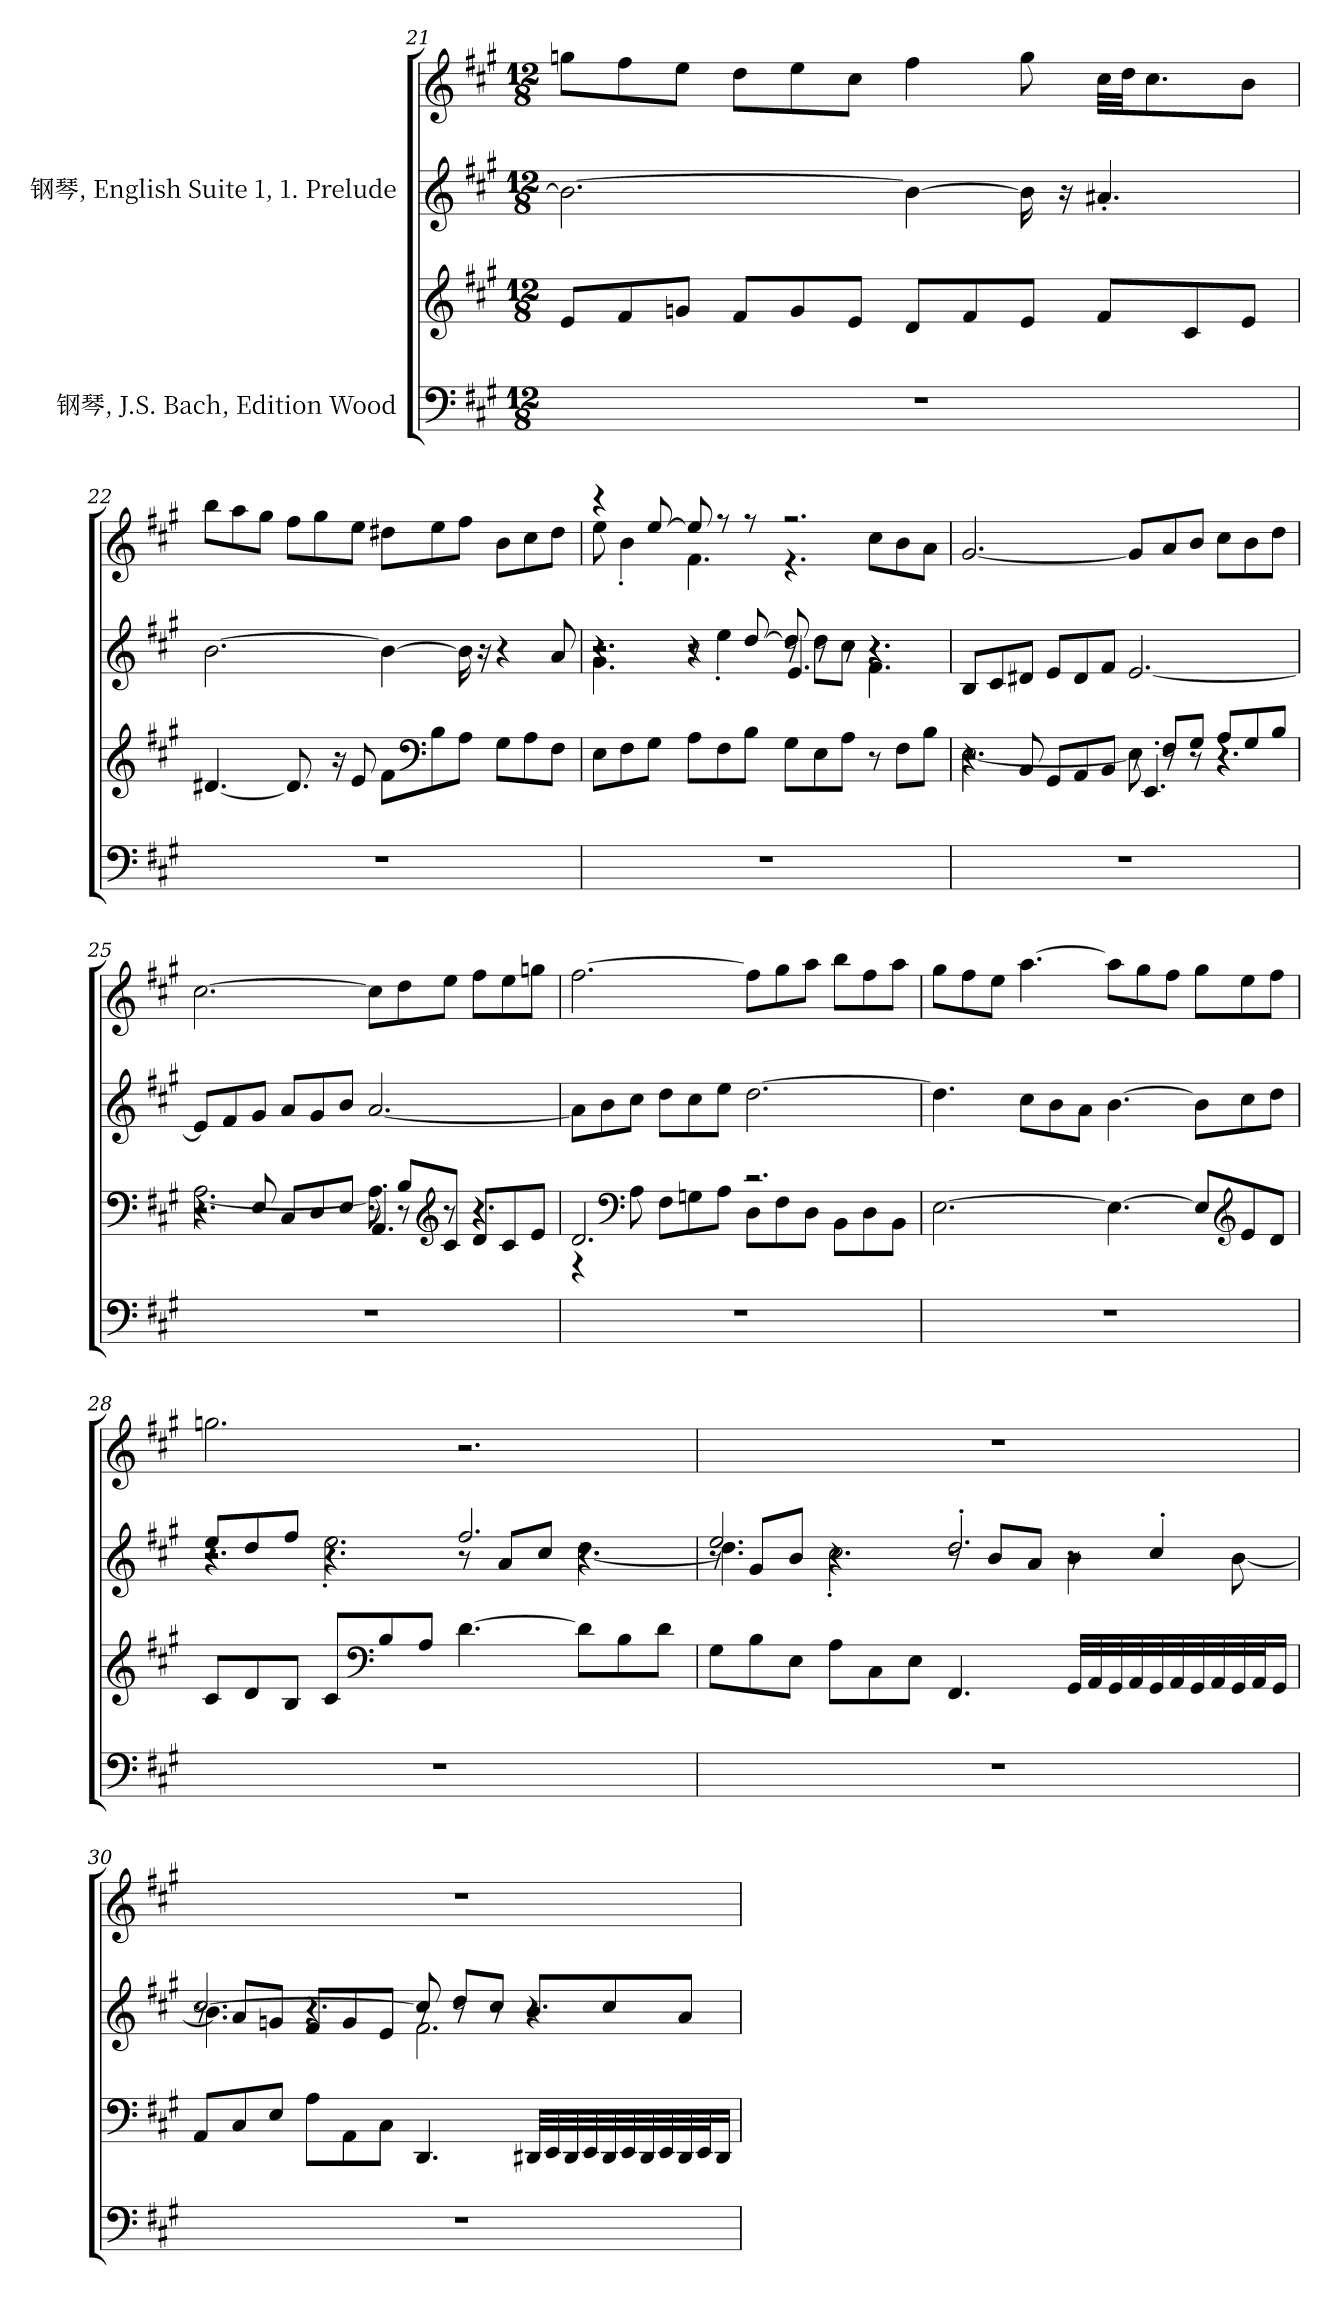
**kern	**kern	**kern	**kern
*part2	*part2	*part1	*part1
*staff4	*staff3	*staff2	*staff1
*I"钢琴, J.S. Bach, Edition Wood	*	*I"钢琴, English Suite 1, 1. Prelude	*
*clefF4	*clefG2	*clefG2	*clefG2
*k[f#c#g#]	*k[f#c#g#]	*k[f#c#g#]	*k[f#c#g#]
*M12/8	*M12/8	*M12/8	*M12/8
=21	=21	=21	=21
1.r	8e/L	2.b\_	8ggn\L
.	8f#/	.	8ff#\
.	8gn/J	.	8ee\J
.	8f#/L	.	8dd\L
.	8g/	.	8ee\
.	8e/J	.	8cc#\J
.	8d/L	4b\_	4ff#\
.	8f#/	.	.
.	8e/J	16b\]	8gg\
.	.	16r	.
.	8f#/L	4.a#X'/	32cc#\LLL
.	.	.	32dd\JJ
.	.	.	8.cc#\
.	8c#/	.	.
.	8e/J	.	8b\J
!!LO:LB:g=z
=22	=22	=22	=22
1.r	[4.d#X/	[2.b\	8bb\L
.	.	.	8aa\
.	.	.	8gg#\J
.	8.d#/]	.	8ff#\L
.	.	.	8gg#\
.	16r	.	.
.	8e/	.	8ee\J
.	8f#\L	4b\_	8dd#X\L
*	*clefF4	*	*
.	8B\	.	8ee\
.	8A\J	16b\]	8ff#\J
.	.	16r	.
.	8G#\L	4r	8b\L
.	8A\	.	8cc#\
.	8F#\J	8a/	8dd#\J
=23	=23	=23	=23
*	*	*^	*^
*	*	*	*^	*	*
1.r	8E\L	4.r	4.g#\	2.r	4r	8ee\
.	8F#\	.	.	.	.	4b'\
.	8G#\J	.	.	.	[8ee/	.
.	8A\L	4r	8r	.	8ee/]	4.f#\
.	8F#\	.	4ee'\	.	8r	.
.	8B\J	[8dd/	.	.	8r	.
.	8G#\L	8dd/]	8r	4.e/	2.r	4.r
.	8E\	8r	8dd\L	.	.	.
.	8A\J	8r	8cc#\J	.	.	.
.	8r	4.r	4.f#\	4.r	.	8cc#\L
.	8F#\L	.	.	.	.	8b\
.	8B\J	.	.	.	.	8a\J
*	*	*v	*v	*v	*	*
*	*	*	*v	*v
!!LO:LB:g=z
=24	=24	=24	=24
*	*^	*	*
*	*	*^	*	*
1.r	4r	[2.E\	2.r	8B/L	[2.g#/
.	.	.	.	8c#/	.
.	8BB/	.	.	8d#X/J	.
.	8GG#/L	.	.	8e/L	.
.	8AA/	.	.	8d#/	.
.	8BB/J	.	.	8f#/J	.
.	8r	8E\]	4.EE'/	[2.e/	8g#/L]
.	8F#/L	8r	.	.	8a/
.	8G#/J	8r	.	.	8b/J
.	8A/L	4.r	4.r	.	8cc#\L
.	8G#/	.	.	.	8b\
.	8B/J	.	.	.	8dd\J
=25	=25	=25	=25	=25	=25
1.r	4r	[2.A\	2.r	8e/L]	[2.cc#\
.	.	.	.	8f#/	.
.	8E/	.	.	8g#/J	.
.	8C#/L	.	.	8a/L	.
.	8D/	.	.	8g#/	.
.	8E/J	.	.	8b/J	.
.	8r	8A\]	4.AA'/	[2.a/	8cc#\L]
.	8B/L	8r	.	.	8dd\
*	*clefG2	*	*	*	*
.	8c#/J	8r	.	.	8ee\J
.	8d/L	4.r	4.r	.	8ff#\L
.	8c#/	.	.	.	8ee\
.	8e/J	.	.	.	8ggn\J
*	*	*v	*v	*	*
!!LO:PB:g=z
=26	=26	=26	=26	=26
1.r	2.d/	4r	8a\L]	[2.ff#\
.	.	.	8b\	.
*	*clefF4	*	*	*
.	.	8A\	8cc#\J	.
.	.	8F#\L	8dd\L	.
.	.	8Gn\	8cc#\	.
.	.	8A\J	8ee\J	.
.	2.r	8D\L	[2.dd\	8ff#\L]
.	.	8F#\	.	8gg#\
.	.	8D\J	.	8aa\J
.	.	8BB\L	.	8bb\L
.	.	8D\	.	8ff#\
.	.	8BB\J	.	8aa\J
*	*v	*v	*	*
=27	=27	=27	=27
1.r	[2.E\	4.dd\]	8gg#\L
.	.	.	8ff#\
.	.	.	8ee\J
.	.	8cc#\L	[4.aa\
.	.	8b\	.
.	.	8a\J	.
.	4.E\_	[4.b\	8aa\L]
.	.	.	8gg#\
.	.	.	8ff#\J
.	8E/L]	8b\L]	8gg#\L
*	*clefG2	*	*
.	8e/	8cc#\	8ee\
.	8d/J	8dd\J	8ff#\J
!!LO:LB:g=z
=28	=28	=28	=28
*	*	*^	*
*	*	*	*^	*
1.r	8c#/L	2.r	4.r	8ee/L	2.ggn\
.	8d/	.	.	8dd/	.
.	8B/J	.	.	8ff#/J	.
.	8c#/L	.	2.ee'\	4.r	.
*	*clefF4	*	*	*	*
.	8B/	.	.	.	.
.	8A/J	.	.	.	.
.	[4.d\	2.ff#/	.	8r	2.r
.	.	.	.	8a/L	.
.	.	.	.	8cc#/J	.
.	8d\L]	.	[4.dd\	4.r	.
.	8B\	.	.	.	.
.	8d\J	.	.	.	.
=29	=29	=29	=29	=29	=29
1.r	8G#\L	2.ee/	4.dd\]	8r	1.r
.	8B\	.	.	8g#/L	.
.	8E\J	.	.	8b/J	.
.	8A\L	.	2.cc#'\	4.r	.
.	8C#\	.	.	.	.
.	8E\J	.	.	.	.
.	4.FF#/	2.dd'/	.	8r	.
.	.	.	.	8b/L	.
.	.	.	.	8a/J	.
.	32GG#/LLL	.	4b\	8r	.
.	32AA/	.	.	.	.
.	32GG#/	.	.	.	.
.	32AA/	.	.	.	.
.	32GG#/	.	.	4cc#'/	.
.	32AA/	.	.	.	.
.	32GG#/	.	.	.	.
.	32AA/	.	.	.	.
.	32GG#/	.	[8b\	.	.
.	32AA/J	.	.	.	.
.	16GG#/JJ	.	.	.	.
!!LO:LB:g=z
=30	=30	=30	=30	=30	=30
1.r	8AA/L	[2.cc#/	4.b\]	8r	1.r
.	8C#/	.	.	8a/L	.
.	8E/J	.	.	8gn/J	.
.	8A\L	.	4.r	8f#/L	.
.	8AA\	.	.	8g/	.
.	8C#\J	.	.	8e/J	.
.	4.DD/	8cc#/]	2.f#\	8r	.
.	.	8r	.	8dd/L	.
.	.	8r	.	8cc#/J	.
.	32DD#X/LLL	4.r	.	8b/L	.
.	32EE/	.	.	.	.
.	32DD#/	.	.	.	.
.	32EE/	.	.	.	.
.	32DD#/	.	.	8cc#/	.
.	32EE/	.	.	.	.
.	32DD#/	.	.	.	.
.	32EE/	.	.	.	.
.	32DD#/	.	.	8a/J	.
.	32EE/J	.	.	.	.
.	16DD#/JJ	.	.	.	.
*	*	*v	*v	*v	*
=	=	=	=
*-	*-	*-	*-
